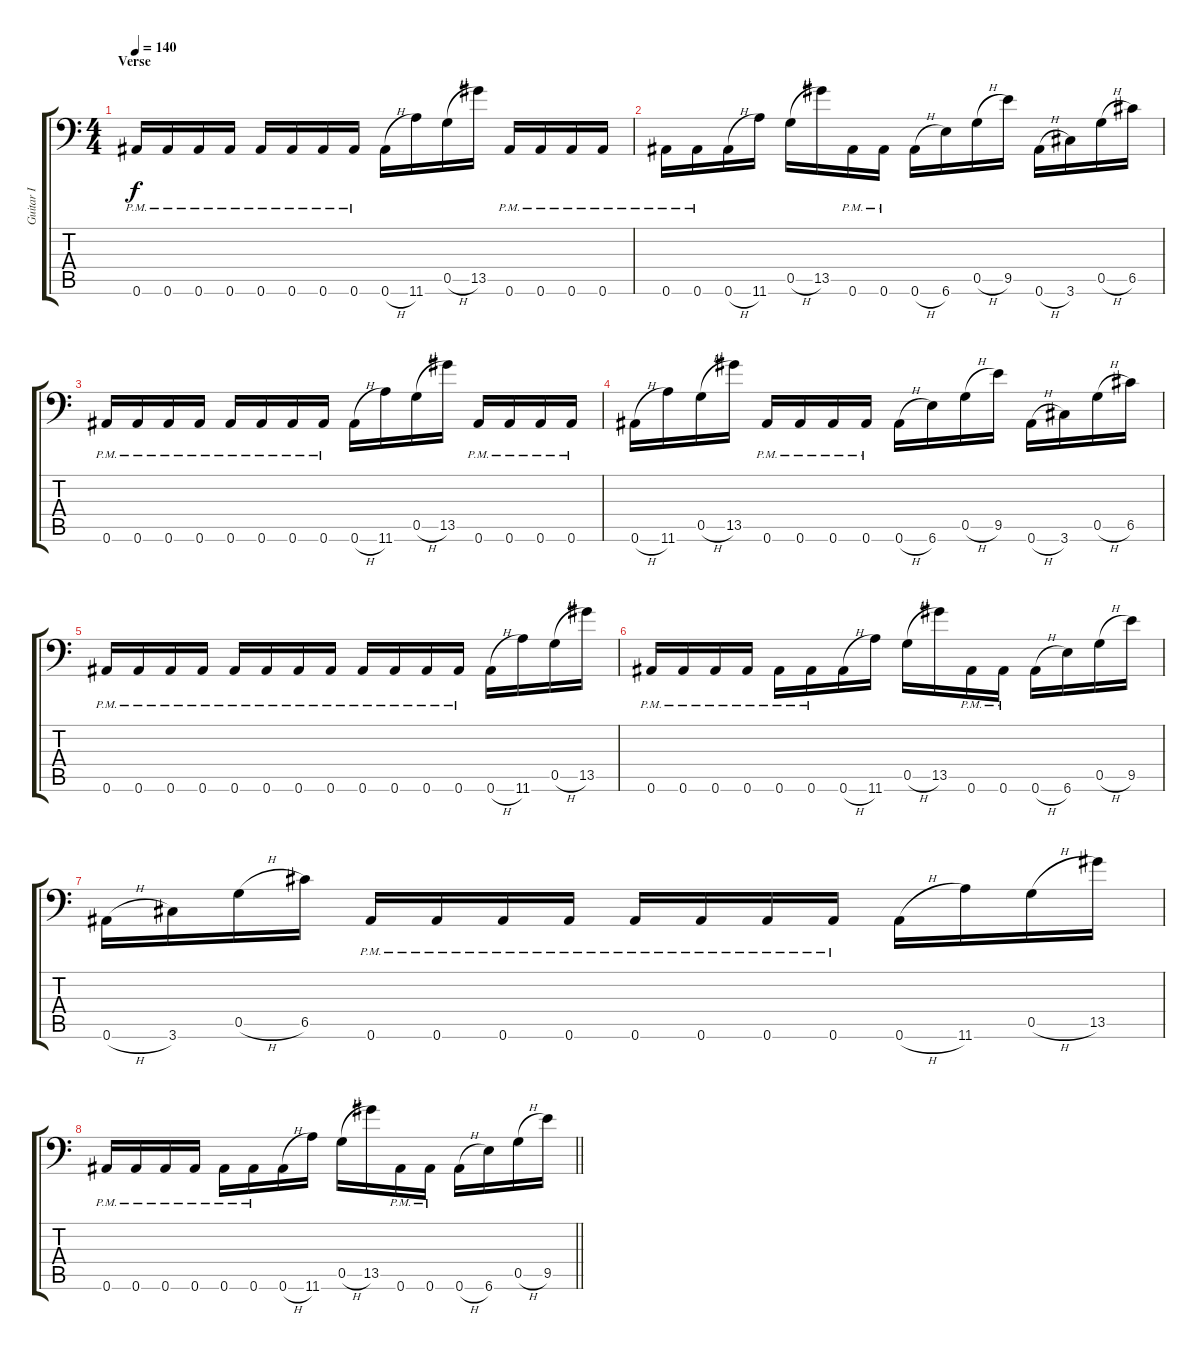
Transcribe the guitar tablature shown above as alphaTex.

\track ("Guitar I" "Guitar I") {instrument distortionguitar}
\staff {score tabs}
\tuning (D4 A3 F3 C3 G2 Bb1) {hide}
\ts (4 4)
\section ("" "Verse")
\tempo 140
\clef f4
\ks c
0.6{pm}.16{dy f} 0.6{pm}.16 0.6{pm}.16 0.6{pm}.16 0.6{pm}.16 0.6{pm}.16 0.6{pm}.16 0.6{pm}.16 0.6{h}.16 11.6.16 0.5{h}.16 13.5.16 0.6{pm}.16 0.6{pm}.16 0.6{pm}.16 0.6{pm}.16 |
0.6{pm}.16 0.6{pm}.16 0.6{h}.16 11.6.16 0.5{h}.16 13.5.16 0.6{pm}.16 0.6{pm}.16 0.6{h}.16 6.6.16 0.5{h}.16 9.5.16 0.6{h}.16 3.6.16 0.5{h}.16 6.5.16 |
0.6{pm}.16 0.6{pm}.16 0.6{pm}.16 0.6{pm}.16 0.6{pm}.16 0.6{pm}.16 0.6{pm}.16 0.6{pm}.16 0.6{h}.16 11.6.16 0.5{h}.16 13.5.16 0.6{pm}.16 0.6{pm}.16 0.6{pm}.16 0.6{pm}.16 |
0.6{h}.16 11.6.16 0.5{h}.16 13.5.16 0.6{pm}.16 0.6{pm}.16 0.6{pm}.16 0.6{pm}.16 0.6{h}.16 6.6.16 0.5{h}.16 9.5.16 0.6{h}.16 3.6.16 0.5{h}.16 6.5.16 |
0.6{pm}.16 0.6{pm}.16 0.6{pm}.16 0.6{pm}.16 0.6{pm}.16 0.6{pm}.16 0.6{pm}.16 0.6{pm}.16 0.6{pm}.16 0.6{pm}.16 0.6{pm}.16 0.6{pm}.16 0.6{h}.16 11.6.16 0.5{h}.16 13.5.16 |
0.6{pm}.16 0.6{pm}.16 0.6{pm}.16 0.6{pm}.16 0.6{pm}.16 0.6{pm}.16 0.6{h}.16 11.6.16 0.5{h}.16 13.5.16 0.6{pm}.16 0.6{pm}.16 0.6{h}.16 6.6.16 0.5{h}.16 9.5.16 |
0.6{h}.16 3.6.16 0.5{h}.16 6.5.16 0.6{pm}.16 0.6{pm}.16 0.6{pm}.16 0.6{pm}.16 0.6{pm}.16 0.6{pm}.16 0.6{pm}.16 0.6{pm}.16 0.6{h}.16 11.6.16 0.5{h}.16 13.5.16 |
\barLineRight lightlight
0.6{pm}.16 0.6{pm}.16 0.6{pm}.16 0.6{pm}.16 0.6{pm}.16 0.6{pm}.16 0.6{h}.16 11.6.16 0.5{h}.16 13.5.16 0.6{pm}.16 0.6{pm}.16 0.6{h}.16 6.6.16 0.5{h}.16 9.5.16
